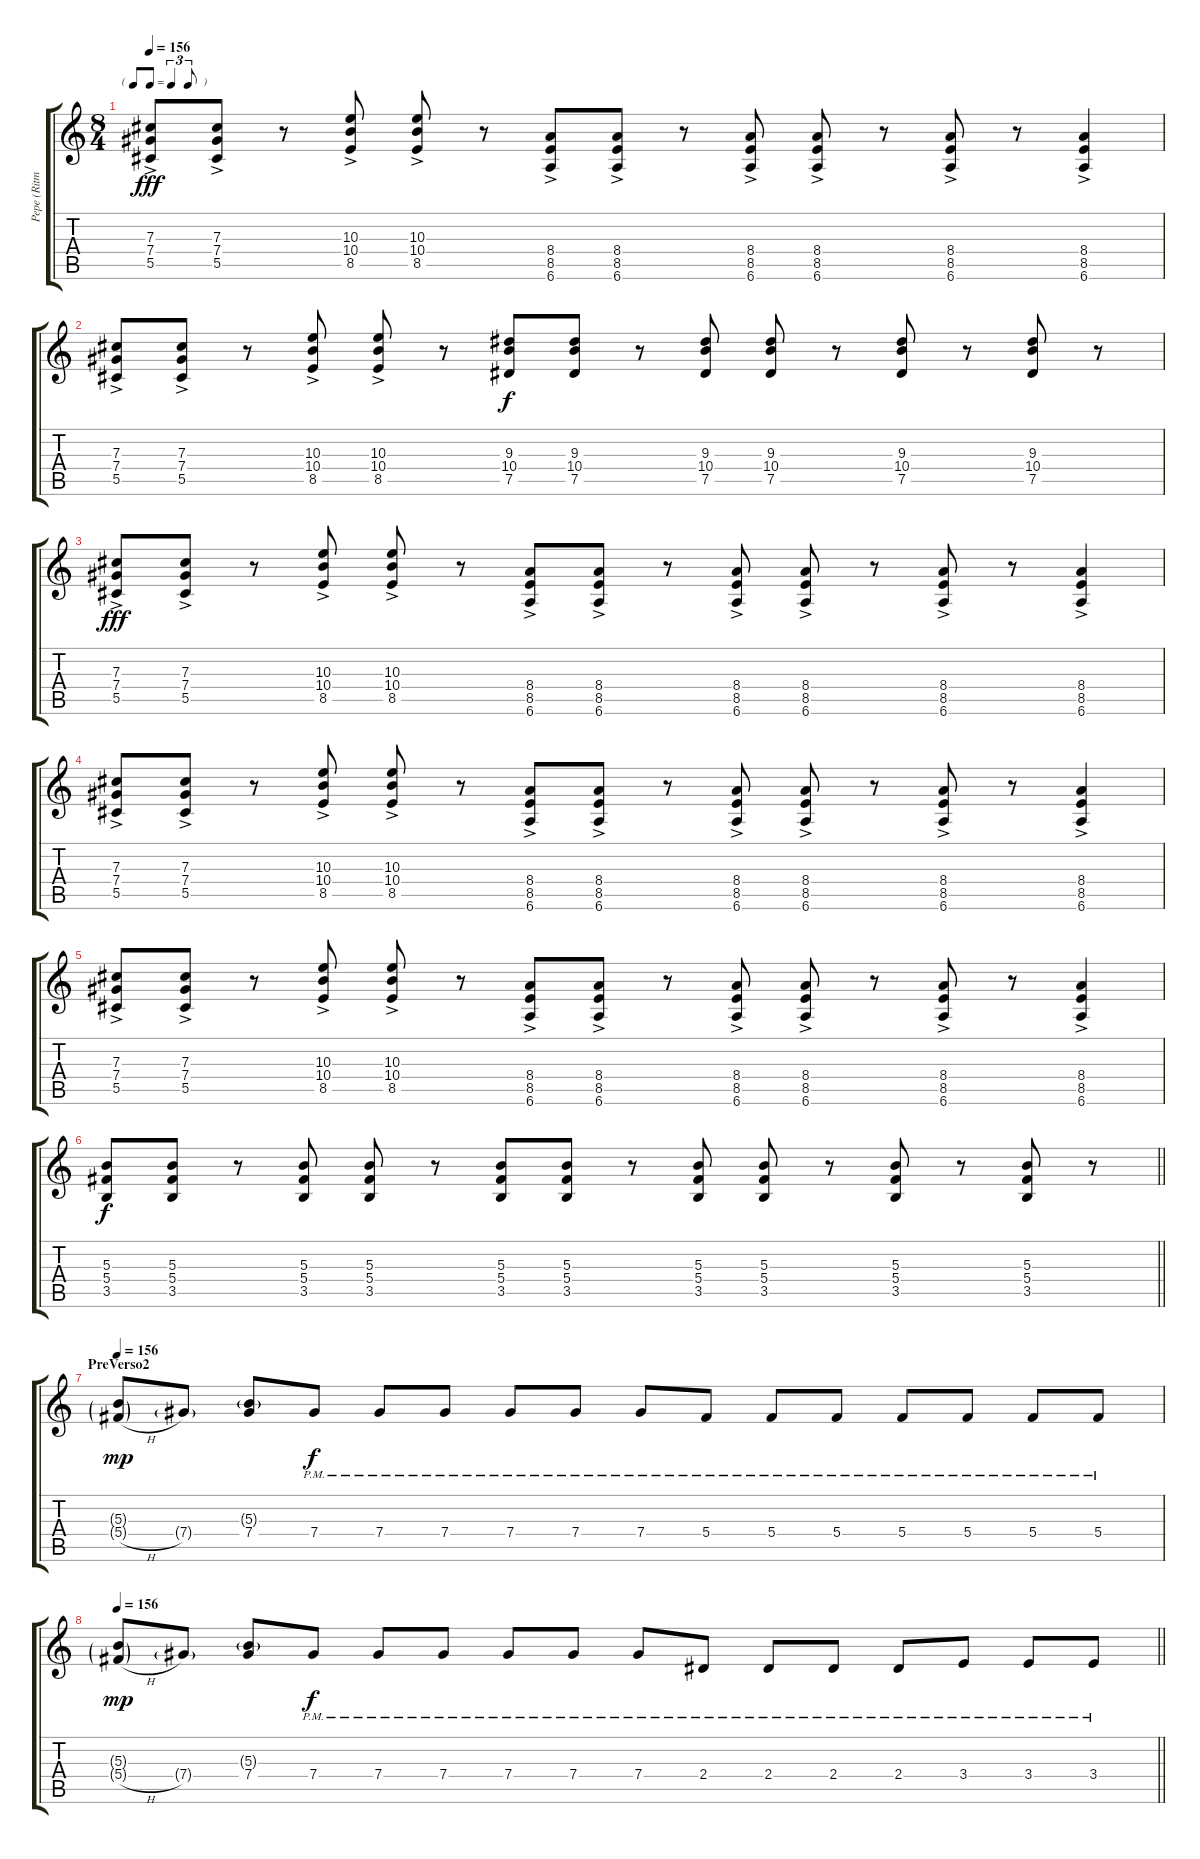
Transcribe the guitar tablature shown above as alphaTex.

\track ("Pepe (Ritmica)" "Pepe (Ritm") {instrument distortionguitar}
\staff {score tabs}
\tuning (Eb4 Bb3 Gb3 Db3 Ab2 Eb2) {hide}
\ts (8 4)
\tf triplet8th
\tempo 156
\clef g2
\ks c
(7.3{ac} 7.4{ac} 5.5{ac}).8{dy fff} (7.3{ac} 7.4{ac} 5.5{ac}).8 r.8 (10.3{ac} 10.4{ac} 8.5{ac}).8 (10.3{ac} 10.4{ac} 8.5{ac}).8 r.8 (8.4{ac} 8.5{ac} 6.6{ac}).8 (8.4{ac} 8.5{ac} 6.6{ac}).8 r.8 (8.4{ac} 8.5{ac} 6.6{ac}).8 (8.4{ac} 8.5{ac} 6.6{ac}).8 r.8 (8.4{ac} 8.5{ac} 6.6{ac}).8 r.8 (8.4{ac} 8.5{ac} 6.6{ac}).4 |
(7.3{ac} 7.4{ac} 5.5{ac}).8 (7.3{ac} 7.4{ac} 5.5{ac}).8 r.8 (10.3{ac} 10.4{ac} 8.5{ac}).8 (10.3{ac} 10.4{ac} 8.5{ac}).8 r.8 (9.3 10.4 7.5).8{dy f} (9.3 10.4 7.5).8 r.8 (9.3 10.4 7.5).8 (9.3 10.4 7.5).8 r.8 (9.3 10.4 7.5).8 r.8 (9.3 10.4 7.5).8 r.8 |
(7.3{ac} 7.4{ac} 5.5{ac}).8{dy fff} (7.3{ac} 7.4{ac} 5.5{ac}).8 r.8 (10.3{ac} 10.4{ac} 8.5{ac}).8 (10.3{ac} 10.4{ac} 8.5{ac}).8 r.8 (8.4{ac} 8.5{ac} 6.6{ac}).8 (8.4{ac} 8.5{ac} 6.6{ac}).8 r.8 (8.4{ac} 8.5{ac} 6.6{ac}).8 (8.4{ac} 8.5{ac} 6.6{ac}).8 r.8 (8.4{ac} 8.5{ac} 6.6{ac}).8 r.8 (8.4{ac} 8.5{ac} 6.6{ac}).4 |
(7.3{ac} 7.4{ac} 5.5{ac}).8 (7.3{ac} 7.4{ac} 5.5{ac}).8 r.8 (10.3{ac} 10.4{ac} 8.5{ac}).8 (10.3{ac} 10.4{ac} 8.5{ac}).8 r.8 (8.4{ac} 8.5{ac} 6.6{ac}).8 (8.4{ac} 8.5{ac} 6.6{ac}).8 r.8 (8.4{ac} 8.5{ac} 6.6{ac}).8 (8.4{ac} 8.5{ac} 6.6{ac}).8 r.8 (8.4{ac} 8.5{ac} 6.6{ac}).8 r.8 (8.4{ac} 8.5{ac} 6.6{ac}).4 |
(7.3{ac} 7.4{ac} 5.5{ac}).8 (7.3{ac} 7.4{ac} 5.5{ac}).8 r.8 (10.3{ac} 10.4{ac} 8.5{ac}).8 (10.3{ac} 10.4{ac} 8.5{ac}).8 r.8 (8.4{ac} 8.5{ac} 6.6{ac}).8 (8.4{ac} 8.5{ac} 6.6{ac}).8 r.8 (8.4{ac} 8.5{ac} 6.6{ac}).8 (8.4{ac} 8.5{ac} 6.6{ac}).8 r.8 (8.4{ac} 8.5{ac} 6.6{ac}).8 r.8 (8.4{ac} 8.5{ac} 6.6{ac}).4 |
\barLineRight lightlight
(5.3 5.4 3.5).8{dy f} (5.3 5.4 3.5).8 r.8 (5.3 5.4 3.5).8 (5.3 5.4 3.5).8 r.8 (5.3 5.4 3.5).8 (5.3 5.4 3.5).8 r.8 (5.3 5.4 3.5).8 (5.3 5.4 3.5).8 r.8 (5.3 5.4 3.5).8 r.8 (5.3 5.4 3.5).8 r.8 |
\section ("" "PreVerso2")
\tempo 156
(5.3{g} 5.4{h g}).8{dy mp} 7.4{g}.8 (5.3{g} 7.4).8 7.4{pm}.8{dy f} 7.4{pm}.8 7.4{pm}.8 7.4{pm}.8 7.4{pm}.8 7.4{pm}.8 5.4{pm}.8 5.4{pm}.8 5.4{pm}.8 5.4{pm}.8 5.4{pm}.8 5.4{pm}.8 5.4{pm}.8 |
\tempo 156
\barLineRight lightlight
(5.3{g} 5.4{h g}).8{dy mp} 7.4{g}.8 (5.3{g} 7.4).8 7.4{pm}.8{dy f} 7.4{pm}.8 7.4{pm}.8 7.4{pm}.8 7.4{pm}.8 7.4{pm}.8 2.4{pm}.8 2.4{pm}.8 2.4{pm}.8 2.4{pm}.8 3.4{pm}.8 3.4{pm}.8 3.4{pm}.8
